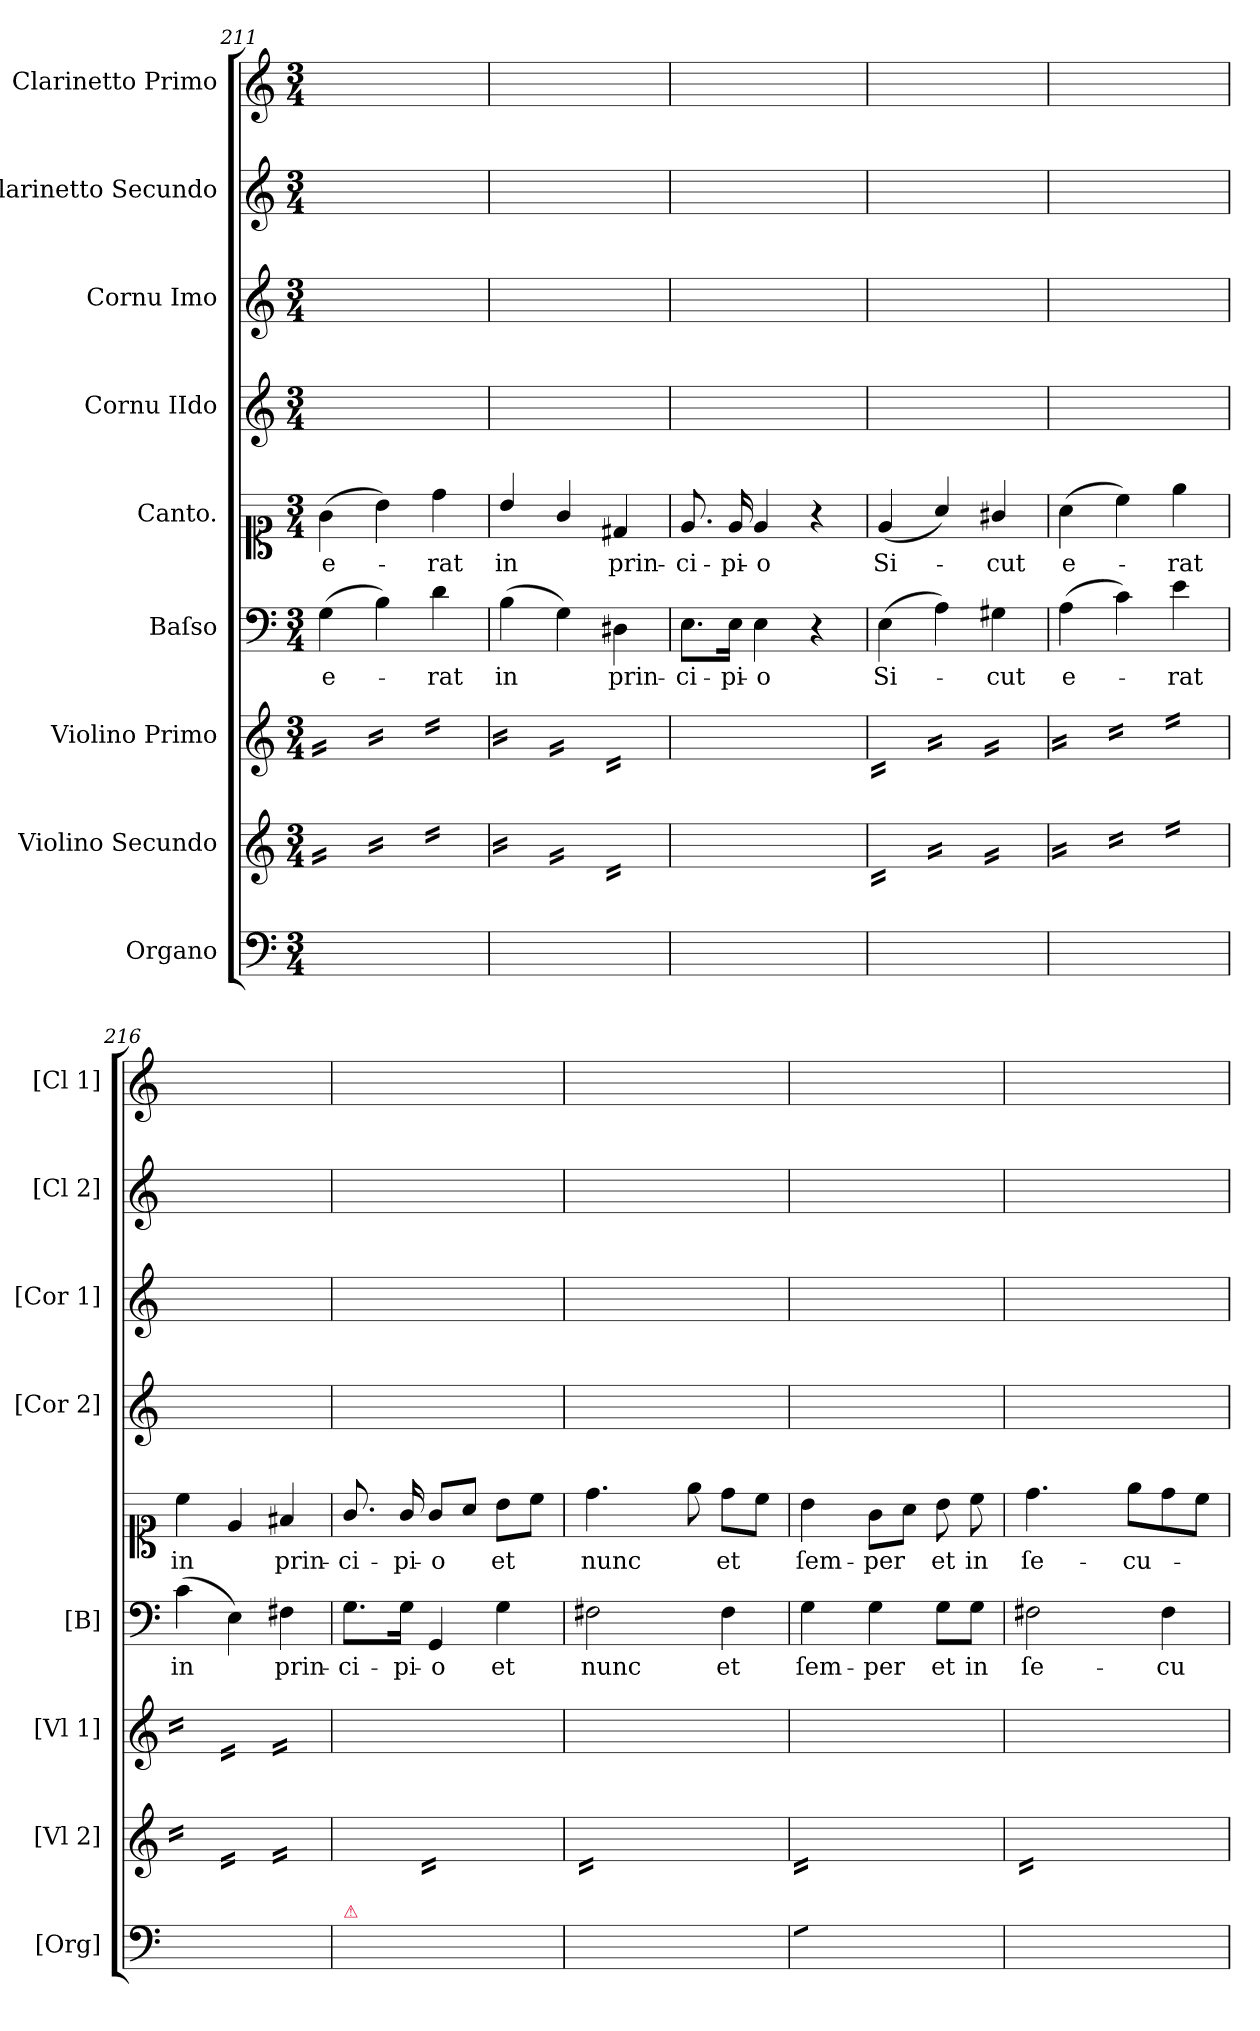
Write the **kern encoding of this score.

**kern	**kern	**kern	**kern	**text	**kern	**text	**kern	**kern	**kern	**kern
*part9	*part8	*part7	*part6	*part6	*part5	*part5	*part4	*part3	*part2	*part1
*staff9	*staff8	*staff7	*staff6	*staff6	*staff5	*staff5	*staff4	*staff3	*staff2	*staff1
*I"Organo	*I"Violino Secundo	*I"Violino Primo	*I"Baſso	*	*I"Canto.	*	*I"Cornu IIdo	*I"Cornu Imo	*I"Clarinetto Secundo	*I"Clarinetto Primo
*I'[Org]	*I'[Vl 2]	*I'[Vl 1]	*I'[B]	*	*	*	*I'[Cor 2]	*I'[Cor 1]	*I'[Cl 2]	*I'[Cl 1]
*clefF4	*clefG2	*clefG2	*clefF4	*	*clefC1	*	*clefG2	*clefG2	*clefG2	*clefG2
*k[]	*k[]	*k[]	*k[]	*	*k[]	*	*k[]	*k[]	*k[]	*k[]
*C:	*C:	*C:	*C:	*	*C:	*	*C:	*C:	*C:	*C:
*M3/4	*M3/4	*M3/4	*M3/4	*	*M3/4	*	*M3/4	*M3/4	*M3/4	*M3/4
=211	=211	=211	=211	=211	=211	=211	=211	=211	=211	=211
*	*tremolo	*	*	*	*	*	*	*	*	*
*	*	*tremolo	*	*	*	*	*	*	*	*
4G\yy	16g/yyLL	16g/yyLL	(>4G\	e-	(>4g\	e-	2.ryy	2.ryy	4g/yy	4g/yy
.	16g/yy	16g/yy	.	.	.	.	.	.	.	.
.	16g/yy	16g/yy	.	.	.	.	.	.	.	.
.	16g/yyJJ	16g/yyJJ	.	.	.	.	.	.	.	.
4B\yy	16b/yyLL	16b/yyLL	4B\)	.	4b\)	.	.	.	4b/yy	4b/yy
.	16b/yy	16b/yy	.	.	.	.	.	.	.	.
.	16b/yy	16b/yy	.	.	.	.	.	.	.	.
.	16b/yyJJ	16b/yyJJ	.	.	.	.	.	.	.	.
4d\yy	16dd/yyLL	16dd/yyLL	4d\	-rat	4dd\	-rat	.	.	4dd/yy	4dd\yy
.	16dd/yy	16dd/yy	.	.	.	.	.	.	.	.
.	16dd/yy	16dd/yy	.	.	.	.	.	.	.	.
.	16dd/yyJJ	16dd/yyJJ	.	.	.	.	.	.	.	.
=212	=212	=212	=212	=212	=212	=212	=212	=212	=212	=212
4B\yy	16b/yyLL	16b/yyLL	(>4B\	in	4b/	in	2.ryy	2.ryy	4b/yy	4b/yy
.	16b/yy	16b/yy	.	.	.	.	.	.	.	.
.	16b/yy	16b/yy	.	.	.	.	.	.	.	.
.	16b/yyJJ	16b/yyJJ	.	.	.	.	.	.	.	.
4G\yy	16g/yyLL	16g/yyLL	4G\)	.	4g/	.	.	.	4g/yy	4g/yy
.	16g/yy	16g/yy	.	.	.	.	.	.	.	.
.	16g/yy	16g/yy	.	.	.	.	.	.	.	.
.	16g/yyJJ	16g/yyJJ	.	.	.	.	.	.	.	.
4D#X\yy	16d#X/yyLL	16d#X/yyLL	4D#X\	prin-	4d#X/	prin-	.	.	4d#X/yy	4d#X/yy
.	16d#X/yy	16d#X/yy	.	.	.	.	.	.	.	.
.	16d#X/yy	16d#X/yy	.	.	.	.	.	.	.	.
.	16d#X/yyJJ	16d#X/yyJJ	.	.	.	.	.	.	.	.
*	*	*Xtremolo	*	*	*	*	*	*	*	*
*	*Xtremolo	*	*	*	*	*	*	*	*	*
=213	=213	=213	=213	=213	=213	=213	=213	=213	=213	=213
4E\yy	4e/yy	4e/yy	8.E\L	-ci-	8.e/	-ci-	2.ryy	2.ryy	4e/yy	4e/yy
.	.	.	16E\Jk	-pi-	16e/	-pi-	.	.	.	.
4EE/yy	4e/yy	4e/yy	4E\	-o	4e/	-o	.	.	4e/yy	4e/yy
4ryy	4ryy	4ryy	4r	.	4r	.	.	.	4ryy	4ryy
=214	=214	=214	=214	=214	=214	=214	=214	=214	=214	=214
*	*tremolo	*	*	*	*	*	*	*	*	*
*	*	*tremolo	*	*	*	*	*	*	*	*
4C/yy	16c/yyLL	16c/yyLL	(>4E\	Si-	(<4e/	Si-	2.ryy	2.ryy	4c/yy	4c/yy
.	16c/yy	16c/yy	.	.	.	.	.	.	.	.
.	16c/yy	16c/yy	.	.	.	.	.	.	.	.
.	16c/yyJJ	16c/yyJJ	.	.	.	.	.	.	.	.
4A\yy	16a/yyLL	16a/yyLL	4A\)	.	4a/)	.	.	.	4a/yy	4a/yy
.	16a/yy	16a/yy	.	.	.	.	.	.	.	.
.	16a/yy	16a/yy	.	.	.	.	.	.	.	.
.	16a/yyJJ	16a/yyJJ	.	.	.	.	.	.	.	.
4G#X\yy	16g#X/yyLL	16g#X/yyLL	4G#X\	-cut	4g#X/	-cut	.	.	4g#X/yy	4g#X/yy
.	16g#X/yy	16g#X/yy	.	.	.	.	.	.	.	.
.	16g#X/yy	16g#X/yy	.	.	.	.	.	.	.	.
.	16g#X/yyJJ	16g#X/yyJJ	.	.	.	.	.	.	.	.
=215	=215	=215	=215	=215	=215	=215	=215	=215	=215	=215
4A\yy	16a/yyLL	16a/yyLL	(>4A\	e-	(>4a\	e-	2.ryy	2.ryy	4a/yy	4a/yy
.	16a/yy	16a/yy	.	.	.	.	.	.	.	.
.	16a/yy	16a/yy	.	.	.	.	.	.	.	.
.	16a/yyJJ	16a/yyJJ	.	.	.	.	.	.	.	.
4c\yy	16cc/yyLL	16cc/yyLL	4c\)	.	4cc\)	.	.	.	4cc/yy	4cc/yy
.	16cc/yy	16cc/yy	.	.	.	.	.	.	.	.
.	16cc/yy	16cc/yy	.	.	.	.	.	.	.	.
.	16cc/yyJJ	16cc/yyJJ	.	.	.	.	.	.	.	.
4e\yy	16ee/yyLL	16ee/yyLL	4e\	-rat	4ee\	-rat	.	.	4ee/yy	4ee/yy
.	16ee/yy	16ee/yy	.	.	.	.	.	.	.	.
.	16ee/yy	16ee/yy	.	.	.	.	.	.	.	.
.	16ee/yyJJ	16ee/yyJJ	.	.	.	.	.	.	.	.
=216	=216	=216	=216	=216	=216	=216	=216	=216	=216	=216
4c\yy	16cc/yyLL	16cc/yyLL	(>4c\	in	4cc\	in	2.ryy	2.ryy	4cc/yy	4cc/yy
.	16cc/yy	16cc/yy	.	.	.	.	.	.	.	.
.	16cc/yy	16cc/yy	.	.	.	.	.	.	.	.
.	16cc/yyJJ	16cc/yyJJ	.	.	.	.	.	.	.	.
4E\yy	16e/yyLL	16e/yyLL	4E\)	.	4e/	.	.	.	4e/yy	4e/yy
.	16e/yy	16e/yy	.	.	.	.	.	.	.	.
.	16e/yy	16e/yy	.	.	.	.	.	.	.	.
.	16e/yyJJ	16e/yyJJ	.	.	.	.	.	.	.	.
4F#X\yy	16f#X/yyLL	16f#X/yyLL	4F#X\	prin-	4f#X/	prin-	.	.	4f#X/yy	4f#X/yy
.	16f#X/yy	16f#X/yy	.	.	.	.	.	.	.	.
.	16f#X/yy	16f#X/yy	.	.	.	.	.	.	.	.
.	16f#X/yyJJ	16f#X/yyJJ	.	.	.	.	.	.	.	.
*	*	*Xtremolo	*	*	*	*	*	*	*	*
*	*Xtremolo	*	*	*	*	*	*	*	*	*
=217	=217	=217	=217	=217	=217	=217	=217	=217	=217	=217
!LO:TX:a:color=crimson:t=⚠	!	!	!	!	!	!	!	!	!	!
8GG/Lyy	4Byy/ 4gyy/	4Byy/ 4gyy/	8.G\L	-ci-	8.g/	-ci-	2.ryy	2.ryy	4g/yy	4g/yy
8G\yy	.	.	.	.	.	.	.	.	.	.
.	.	.	16G\Jk	-pi-	16g/	-pi-	.	.	.	.
*	*tremolo	*	*	*	*	*	*	*	*	*
8G\yy	16dyy/ 16byy/LL	8g/Lyy	4GG/	-o	8g/L	-o	.	.	4g/yy	4b/yy
.	16dyy/ 16byy/	.	.	.	.	.	.	.	.	.
8G\yy	16dyy/ 16byy/	8a/yy	.	.	8a/J	.	.	.	.	.
.	16dyy/ 16byy/	.	.	.	.	.	.	.	.	.
8G\yy	16dyy/ 16byy/	8b/yy	4G\	et	8b\L	et	.	.	4g/yy	4b/yy
.	16dyy/ 16byy/	.	.	.	.	.	.	.	.	.
8G\Jyy	16dyy/ 16byy/	8cc/Jyy	.	.	8cc\J	.	.	.	.	.
.	16dyy/ 16byy/JJ	.	.	.	.	.	.	.	.	.
=218	=218	=218	=218	=218	=218	=218	=218	=218	=218	=218
8A\Lyy	16dyy/ 16ccyy/LL	4.dd\yy	2F#X\	nunc	4.dd\	nunc	2.ryy	2.ryy	2.a/yy	2.cc\yy
.	16dyy/ 16ccyy/	.	.	.	.	.	.	.	.	.
8A\yy	16dyy/ 16ccyy/	.	.	.	.	.	.	.	.	.
.	16dyy/ 16ccyy/	.	.	.	.	.	.	.	.	.
8F#X\yy	16dyy/ 16ccyy/	.	.	.	.	.	.	.	.	.
.	16dyy/ 16ccyy/	.	.	.	.	.	.	.	.	.
8F#\yy	16dyy/ 16ccyy/	8ee\Lyy	.	.	8ee\	.	.	.	.	.
.	16dyy/ 16ccyy/	.	.	.	.	.	.	.	.	.
8D\yy	16dyy/ 16ccyy/	8dd\yy	4F#\	et	8dd\L	et	.	.	.	.
.	16dyy/ 16ccyy/	.	.	.	.	.	.	.	.	.
8D\Jyy	16dyy/ 16ccyy/	8cc\Jyy	.	.	8cc\J	.	.	.	.	.
.	16dyy/ 16ccyy/JJ	.	.	.	.	.	.	.	.	.
=219	=219	=219	=219	=219	=219	=219	=219	=219	=219	=219
*tremolo	*	*	*	*	*	*	*	*	*	*
8G\yyL	16dyy/ 16byy/LL	8b\Lyy	4G\	ſem-	4b\	ſem-	2.ryy	2.ryy	2.g/yy	2.b\yy
.	16dyy/ 16byy/	.	.	.	.	.	.	.	.	.
8G\yy	16dyy/ 16byy/	8f#X\yy	.	.	.	.	.	.	.	.
.	16dyy/ 16byy/	.	.	.	.	.	.	.	.	.
8G\yy	16dyy/ 16byy/	8g\yy	4G\	-per	8g\L	-per	.	.	.	.
.	16dyy/ 16byy/	.	.	.	.	.	.	.	.	.
8G\yy	16dyy/ 16byy/	8a\yy	.	.	8a\J	.	.	.	.	.
.	16dyy/ 16byy/	.	.	.	.	.	.	.	.	.
8G\yy	16dyy/ 16byy/	8b\yy	8G\L	et	8b\	et	.	.	.	.
.	16dyy/ 16byy/	.	.	.	.	.	.	.	.	.
8G\yyJ	16dyy/ 16byy/	8cc\Jyy	8G\J	in	8cc\	in	.	.	.	.
*Xtremolo	*	*	*	*	*	*	*	*	*	*
.	16dyy/ 16byy/JJ	.	.	.	.	.	.	.	.	.
=220	=220	=220	=220	=220	=220	=220	=220	=220	=220	=220
8A\Lyy	16dyy/ 16ccyy/LL	4.dd\yy	2F#X\	ſe-	4.dd\	ſe-	2.ryy	2.ryy	2.a/yy	2.cc\yy
.	16dyy/ 16ccyy/	.	.	.	.	.	.	.	.	.
8A\yy	16dyy/ 16ccyy/	.	.	.	.	.	.	.	.	.
.	16dyy/ 16ccyy/	.	.	.	.	.	.	.	.	.
8F#X\yy	16dyy/ 16ccyy/	.	.	.	.	.	.	.	.	.
.	16dyy/ 16ccyy/	.	.	.	.	.	.	.	.	.
8F#\yy	16dyy/ 16ccyy/	8ee\Lyy	.	.	8ee\L	-cu-	.	.	.	.
.	16dyy/ 16ccyy/	.	.	.	.	.	.	.	.	.
8D\yy	16dyy/ 16ccyy/	8dd\yy	4F#\	-cu-	8dd\	.	.	.	.	.
.	16dyy/ 16ccyy/	.	.	.	.	.	.	.	.	.
8D\Jyy	16dyy/ 16ccyy/	8cc\Jyy	.	.	8cc\J	.	.	.	.	.
.	16dyy/ 16ccyy/JJ	.	.	.	.	.	.	.	.	.
*	*Xtremolo	*	*	*	*	*	*	*	*	*
=	=	=	=	=	=	=	=	=	=	=
*-	*-	*-	*-	*-	*-	*-	*-	*-	*-	*-
